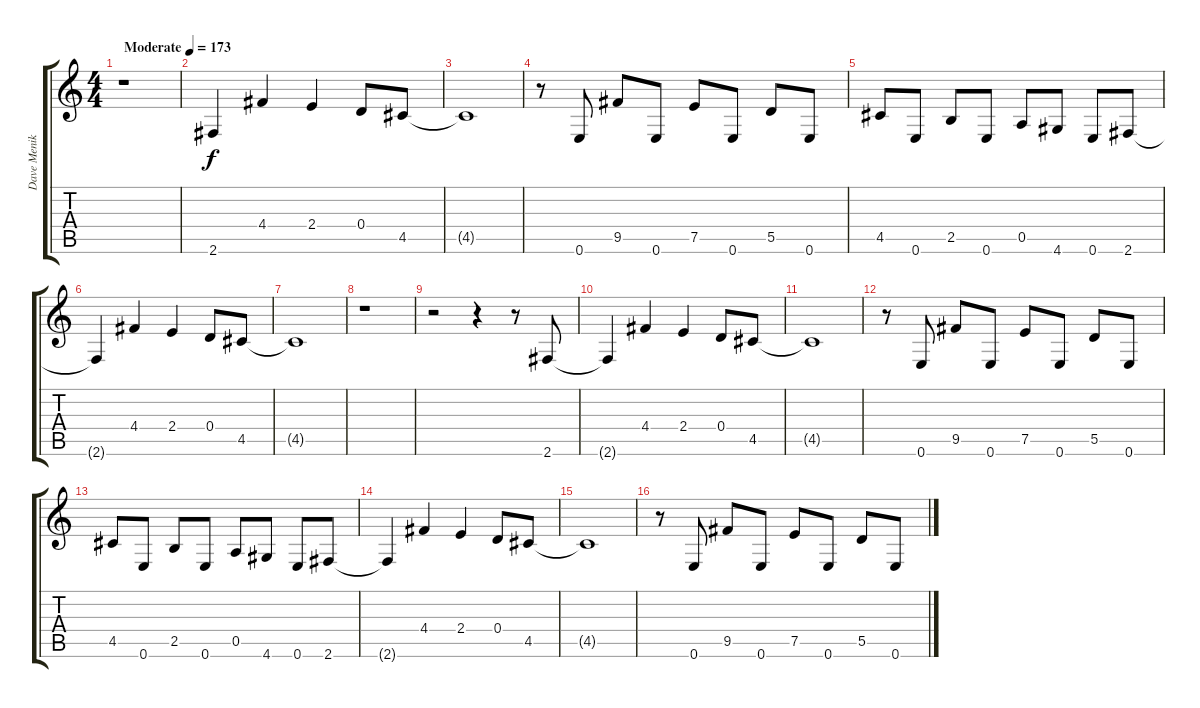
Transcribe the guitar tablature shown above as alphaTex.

\track ("Dave Meniketti" "Dave Menik") {instrument distortionguitar}
\staff {score tabs}
\tuning (E4 B3 G3 D3 A2 E2) {hide}
\ts (4 4)
\tempo (173 "Moderate")
\clef g2
\ks c
r.1{dy f instrument distortionguitar} |
2.6.4 4.4.4 2.4.4 0.4.8 4.5.8 |
4.5{t}.1 |
r.8 0.6.8 9.5.8 0.6.8 7.5.8 0.6.8 5.5.8 0.6.8 |
4.5.8 0.6.8 2.5.8 0.6.8 0.5.8 4.6.8 0.6.8 2.6.8 |
2.6{t}.4 4.4.4 2.4.4 0.4.8 4.5.8 |
4.5{t}.1 |
r.1 |
r.2 r.4 r.8 2.6.8 |
2.6{t}.4 4.4.4 2.4.4 0.4.8 4.5.8 |
4.5{t}.1 |
r.8 0.6.8 9.5.8 0.6.8 7.5.8 0.6.8 5.5.8 0.6.8 |
4.5.8 0.6.8 2.5.8 0.6.8 0.5.8 4.6.8 0.6.8 2.6.8 |
2.6{t}.4 4.4.4 2.4.4 0.4.8 4.5.8 |
4.5{t}.1 |
r.8 0.6.8 9.5.8 0.6.8 7.5.8 0.6.8 5.5.8 0.6.8
